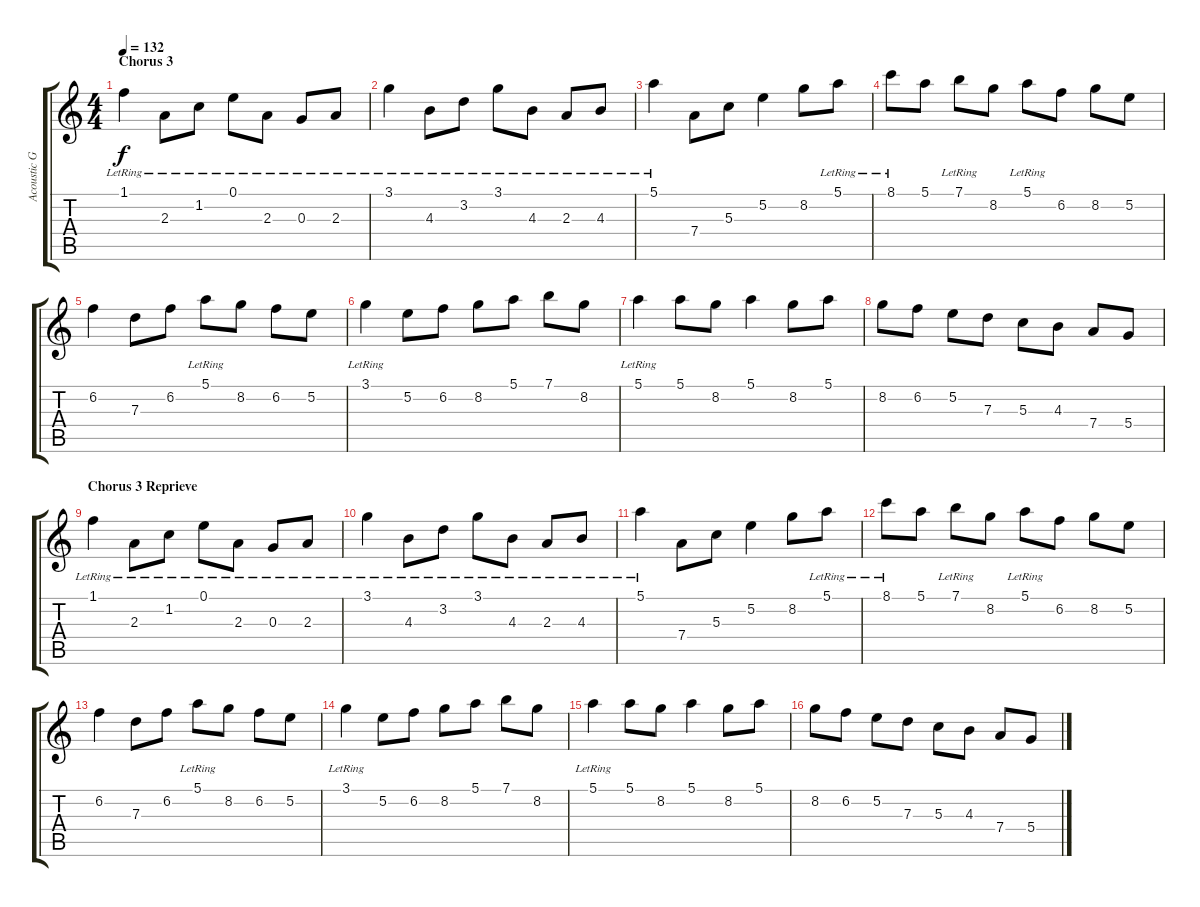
\track ("Acoustic Guitar I" "Acoustic G") {instrument acousticguitarsteel}
\staff {score tabs}
\tuning (E4 B3 G3 D3 A2 E2) {hide}
\ts (4 4)
\section ("" "Chorus 3")
\tempo 132
\clef g2
\ks c
1.1{lr}.4{dy f} 2.3{lr}.8 1.2{lr}.8 0.1{lr}.8 2.3{lr}.8 0.3{lr}.8 2.3{lr}.8 |
3.1{lr}.4 4.3{lr}.8 3.2{lr}.8 3.1{lr}.8 4.3{lr}.8 2.3{lr}.8 4.3{lr}.8 |
5.1{lr}.4 7.4.8 5.3.8 5.2.4 8.2.8 5.1{lr}.8 |
8.1{lr}.8 5.1.8 7.1{lr}.8 8.2.8 5.1{lr}.8 6.2.8 8.2.8 5.2.8 |
6.2.4 7.3.8 6.2.8 5.1{lr}.8 8.2.8 6.2.8 5.2.8 |
3.1{lr}.4 5.2.8 6.2.8 8.2.8 5.1.8 7.1.8 8.2.8 |
5.1{lr}.4 5.1.8 8.2.8 5.1.4 8.2.8 5.1.8 |
8.2.8 6.2.8 5.2.8 7.3.8 5.3.8 4.3.8 7.4.8 5.4.8 |
\section ("" "Chorus 3 Reprieve")
1.1{lr}.4 2.3{lr}.8 1.2{lr}.8 0.1{lr}.8 2.3{lr}.8 0.3{lr}.8 2.3{lr}.8 |
3.1{lr}.4 4.3{lr}.8 3.2{lr}.8 3.1{lr}.8 4.3{lr}.8 2.3{lr}.8 4.3{lr}.8 |
5.1{lr}.4 7.4.8 5.3.8 5.2.4 8.2.8 5.1{lr}.8 |
8.1{lr}.8 5.1.8 7.1{lr}.8 8.2.8 5.1{lr}.8 6.2.8 8.2.8 5.2.8 |
6.2.4 7.3.8 6.2.8 5.1{lr}.8 8.2.8 6.2.8 5.2.8 |
3.1{lr}.4 5.2.8 6.2.8 8.2.8 5.1.8 7.1.8 8.2.8 |
5.1{lr}.4 5.1.8 8.2.8 5.1.4 8.2.8 5.1.8 |
8.2.8 6.2.8 5.2.8 7.3.8 5.3.8 4.3.8 7.4.8 5.4.8
